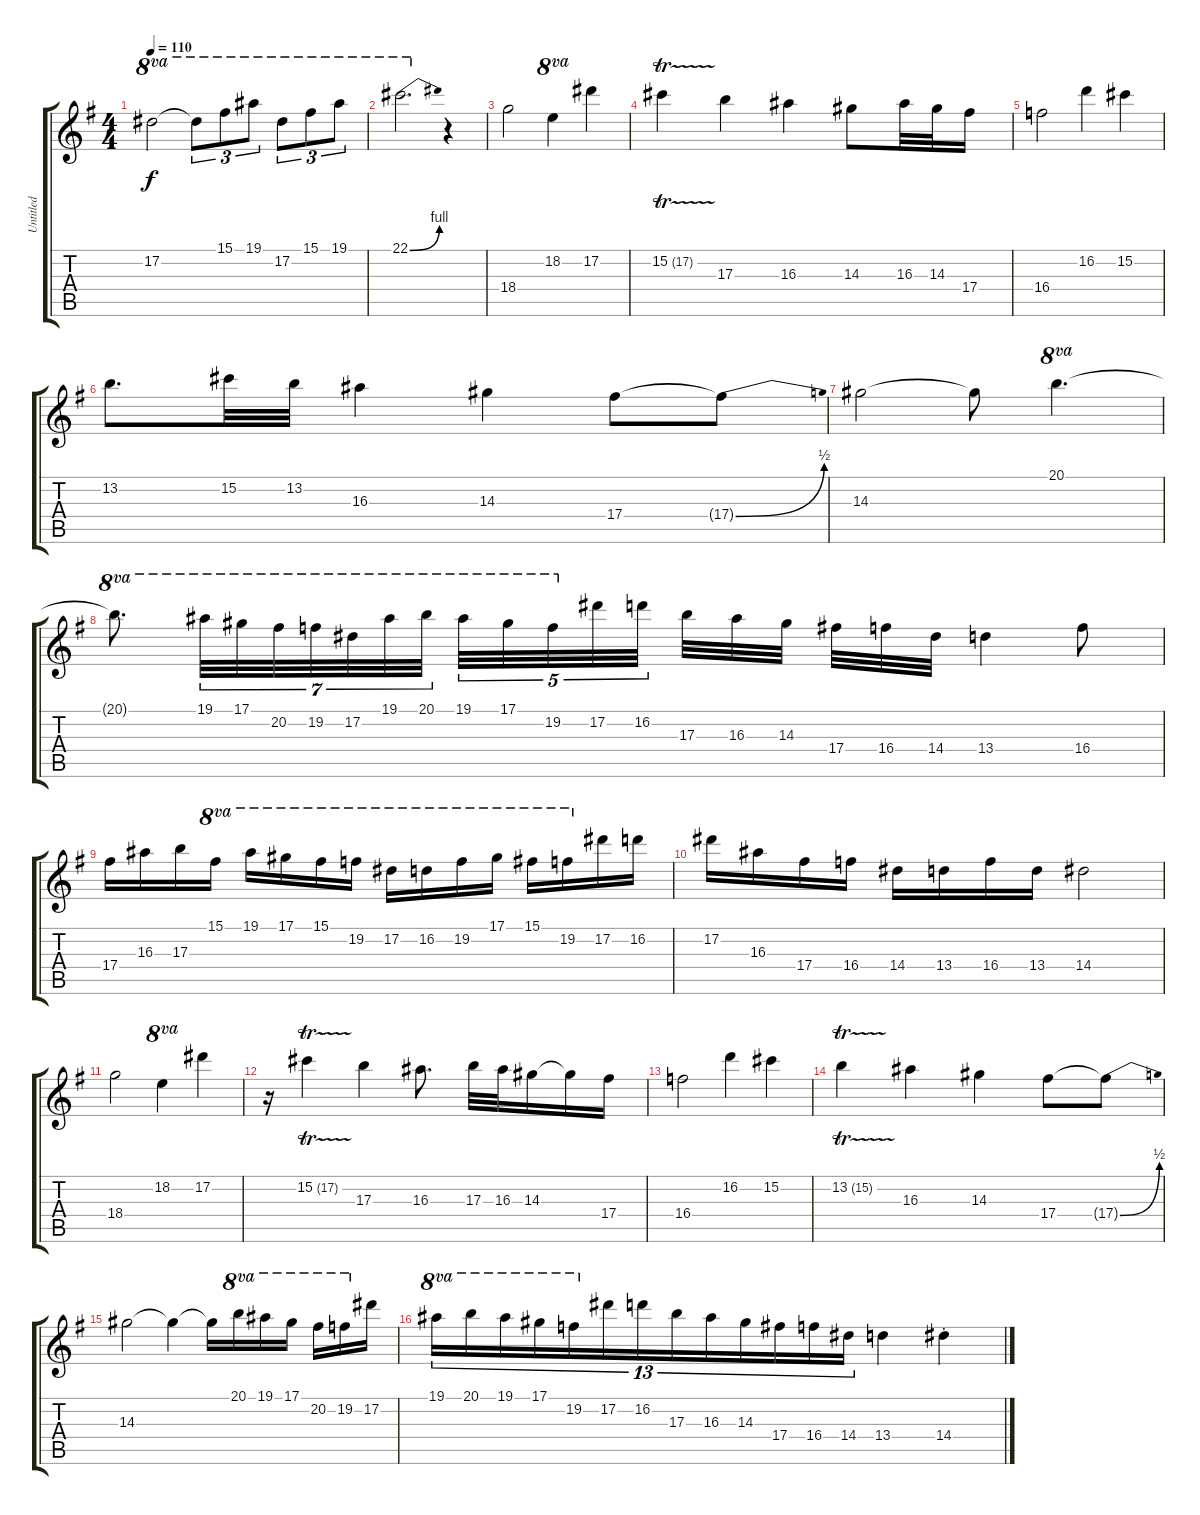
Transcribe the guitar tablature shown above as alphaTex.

\track ("Untitled" "Untitled") {instrument overdrivenguitar}
\staff {score tabs}
\tuning (Eb4 Bb3 Gb3 Db3 Ab2 Eb2) {hide}
\ts (4 4)
\tempo 110
\clef g2
\ks g
17.2.2{ot 8va dy f} 17.2{t}.8{tu (3 2) ot 8va} 15.1.8{tu (3 2) ot 8va} 19.1.8{tu (3 2) ot 8va} 17.2.8{tu (3 2) ot 8va} 15.1.8{tu (3 2) ot 8va} 19.1.8{tu (3 2) ot 8va} |
22.1{be (bend 0 0 60 4)}.2{d ot 8va} r.4 |
18.4.2 18.2.4{ot 8va} 17.2.4 |
15.2{tr (17 32)}.4 17.3.4 16.3.4 14.3.8 16.3.32 14.3.32 17.4.16 |
16.4.2 16.2.4 15.2.4 |
13.2.8{d} 15.2.32 13.2.32 16.3.4 14.3.4 17.4.8 17.4{be (bend 0 0 60 2) t}.8 |
14.3.2 14.3{t}.8 20.1.4{d ot 8va} |
20.1{t}.8{d ot 8va} 19.1.32{tu (7 4) ot 8va} 17.1.32{tu (7 4) ot 8va} 20.2.32{tu (7 4) ot 8va} 19.2.32{tu (7 4) ot 8va} 17.2.32{tu (7 4) ot 8va} 19.1.32{tu (7 4) ot 8va} 20.1.32{tu (7 4) ot 8va beam splitsecondary} 19.1.32{tu (5 4) ot 8va} 17.1.32{tu (5 4) ot 8va} 19.2.32{tu (5 4) ot 8va} 17.2.32{tu (5 4)} 16.2.32{tu (5 4) beam splitsecondary} 17.3.32 16.3.32 14.3.32 17.4.32 16.4.32 14.4.32 13.4.4 16.4.8 |
17.4.16 16.3.16 17.3.16 15.1.16{ot 8va} 19.1.16{ot 8va} 17.1.16{ot 8va} 15.1.16{ot 8va} 19.2.16{ot 8va} 17.2.16{ot 8va} 16.2.16{ot 8va} 19.2.16{ot 8va} 17.1.16{ot 8va} 15.1.16{ot 8va} 19.2.16{ot 8va} 17.2.16 16.2.16 |
17.2.16 16.3.16 17.4.16 16.4.16 14.4.16 13.4.16 16.4.16 13.4.16 14.4.2 |
18.4.2 18.2.4{ot 8va} 17.2.4 |
r.16 15.2{tr (17 32)}.4 17.3.4 16.3.8{d} 17.3.32 16.3.32 14.3.16 14.3{t}.16 17.4.16 |
16.4.2 16.2.4 15.2.4 |
13.2{tr (15 32)}.4 16.3.4 14.3.4 17.4.8 17.4{be (bend 0 0 60 2) t}.8 |
14.3.2 14.3{t}.4 14.3{t}.16 20.1.16{ot 8va} 19.1.16{ot 8va} 17.1.16{ot 8va} 20.2.16{ot 8va} 19.2.16{ot 8va} 17.2.16 |
19.1.16{tu (13 8) ot 8va} 20.1.16{tu (13 8) ot 8va} 19.1.16{tu (13 8) ot 8va} 17.1.16{tu (13 8) ot 8va} 19.2.16{tu (13 8) ot 8va} 17.2.16{tu (13 8)} 16.2.16{tu (13 8)} 17.3.16{tu (13 8)} 16.3.16{tu (13 8)} 14.3.16{tu (13 8)} 17.4.16{tu (13 8)} 16.4.16{tu (13 8)} 14.4.16{tu (13 8)} 13.4.4 14.4{st}.4
